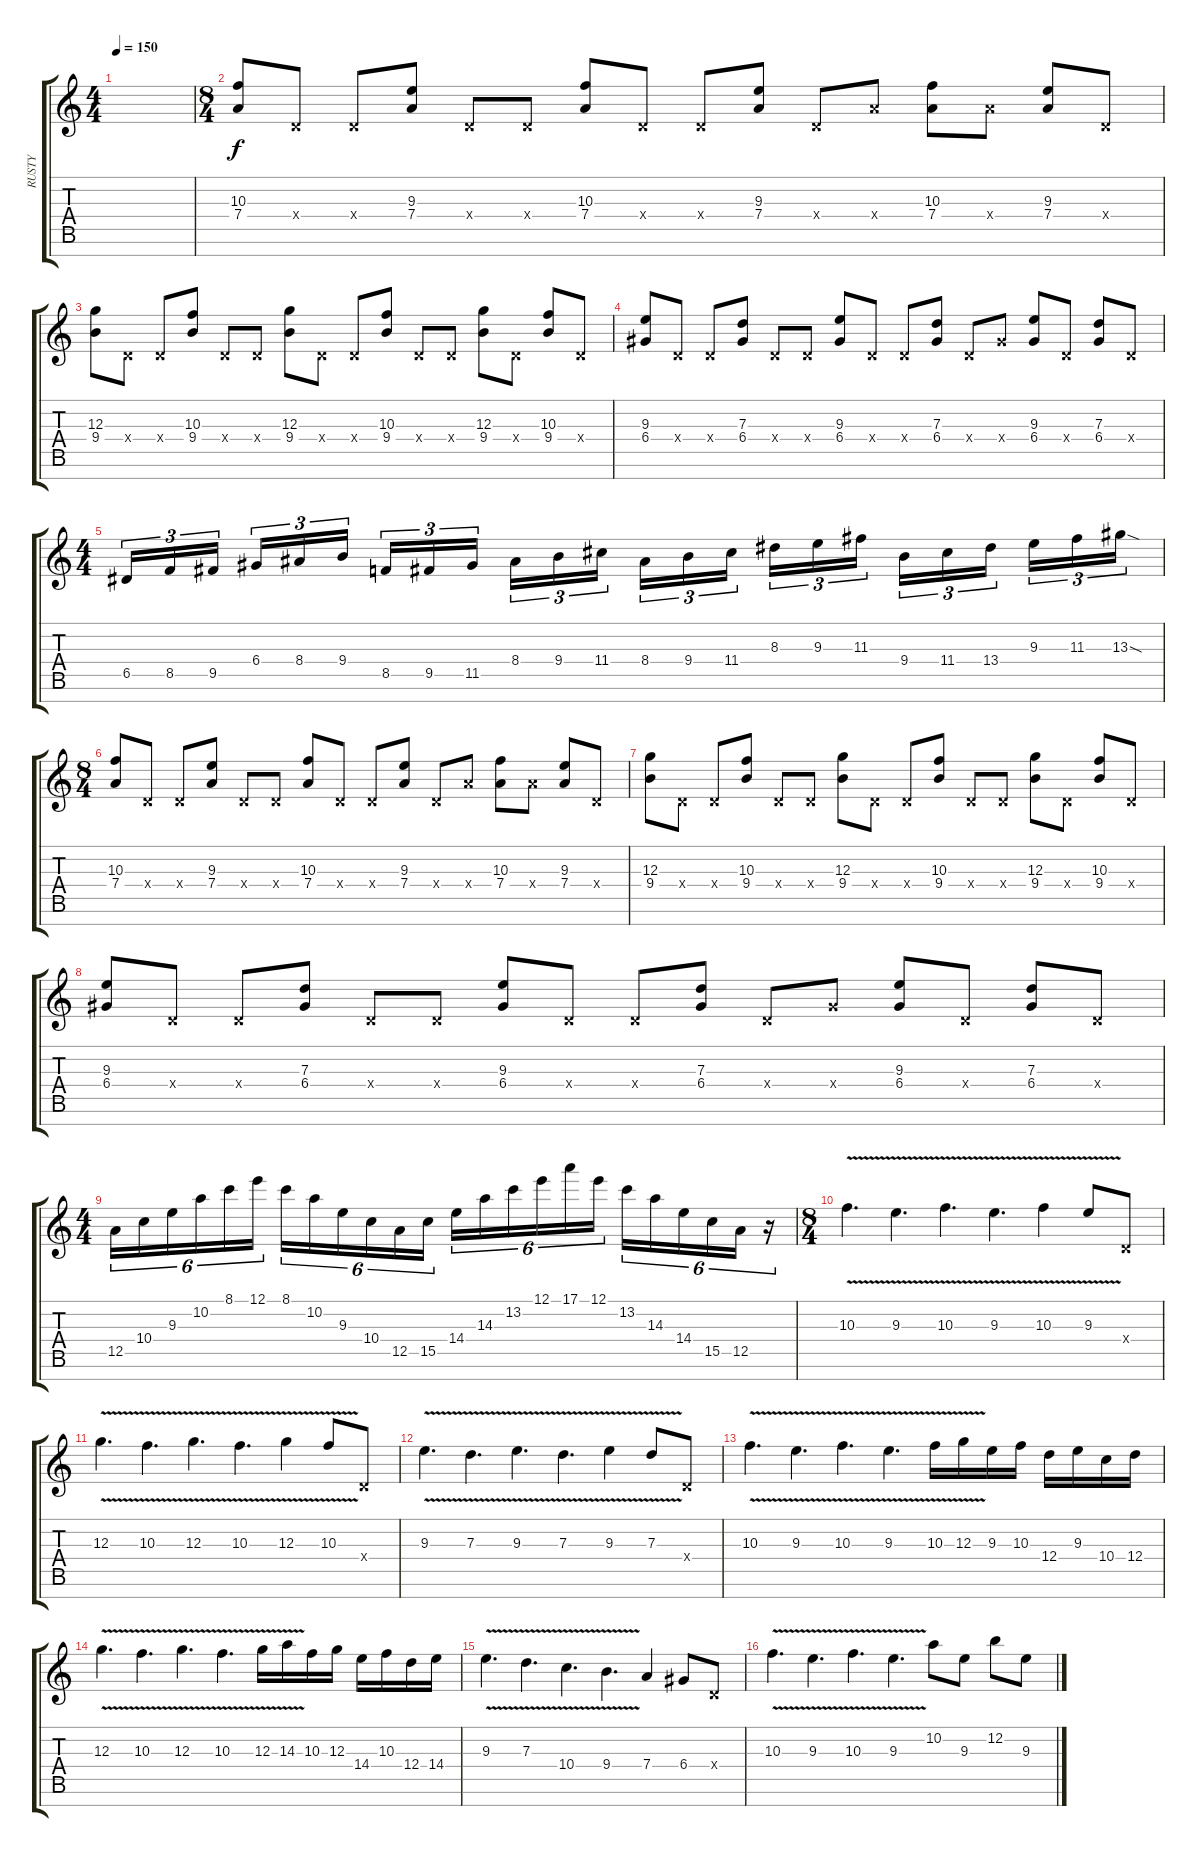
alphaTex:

\track ("RUSTY" "RUSTY") {instrument overdrivenguitar}
\staff {score tabs}
\tuning (E4 B3 G3 D3 A2 E2 B1) {hide}
\ts (4 4)
\tempo 150
\clef g2
\ks c
|
\ts (8 4)
(10.3 7.4).8 0.4{x}.8 0.4{x}.8 (9.3 7.4).8 0.4{x}.8 0.4{x}.8 (10.3 7.4).8 0.4{x}.8 0.4{x}.8 (9.3 7.4).8 0.4{x}.8 7.4{x}.8 (10.3 7.4).8 7.4{x}.8 (9.3 7.4).8 0.4{x}.8 |
(12.3 9.4).8 0.4{x}.8 0.4{x}.8 (10.3 9.4).8 0.4{x}.8 0.4{x}.8 (12.3 9.4).8 0.4{x}.8 0.4{x}.8 (10.3 9.4).8 0.4{x}.8 0.4{x}.8 (12.3 9.4).8 0.4{x}.8 (10.3 9.4).8 0.4{x}.8 |
(9.3 6.4).8 0.4{x}.8 0.4{x}.8 (7.3 6.4).8 0.4{x}.8 0.4{x}.8 (9.3 6.4).8 0.4{x}.8 0.4{x}.8 (7.3 6.4).8 0.4{x}.8 6.4{x}.8 (9.3 6.4).8 0.4{x}.8 (7.3 6.4).8 0.4{x}.8 |
\ts (4 4)
6.5.16{tu (3 2)} 8.5.16{tu (3 2)} 9.5.16{tu (3 2)} 6.4.16{tu (3 2)} 8.4.16{tu (3 2)} 9.4.16{tu (3 2)} 8.5.16{tu (3 2)} 9.5.16{tu (3 2)} 11.5.16{tu (3 2)} 8.4.16{tu (3 2)} 9.4.16{tu (3 2)} 11.4.16{tu (3 2)} 8.4.16{tu (3 2)} 9.4.16{tu (3 2)} 11.4.16{tu (3 2)} 8.3.16{tu (3 2)} 9.3.16{tu (3 2)} 11.3.16{tu (3 2)} 9.4.16{tu (3 2)} 11.4.16{tu (3 2)} 13.4.16{tu (3 2)} 9.3.16{tu (3 2)} 11.3.16{tu (3 2)} 13.3{sod}.16{tu (3 2)} |
\ts (8 4)
(10.3 7.4).8 0.4{x}.8 0.4{x}.8 (9.3 7.4).8 0.4{x}.8 0.4{x}.8 (10.3 7.4).8 0.4{x}.8 0.4{x}.8 (9.3 7.4).8 0.4{x}.8 7.4{x}.8 (10.3 7.4).8 7.4{x}.8 (9.3 7.4).8 0.4{x}.8 |
(12.3 9.4).8 0.4{x}.8 0.4{x}.8 (10.3 9.4).8 0.4{x}.8 0.4{x}.8 (12.3 9.4).8 0.4{x}.8 0.4{x}.8 (10.3 9.4).8 0.4{x}.8 0.4{x}.8 (12.3 9.4).8 0.4{x}.8 (10.3 9.4).8 0.4{x}.8 |
(9.3 6.4).8 0.4{x}.8 0.4{x}.8 (7.3 6.4).8 0.4{x}.8 0.4{x}.8 (9.3 6.4).8 0.4{x}.8 0.4{x}.8 (7.3 6.4).8 0.4{x}.8 6.4{x}.8 (9.3 6.4).8 0.4{x}.8 (7.3 6.4).8 0.4{x}.8 |
\ts (4 4)
12.5.16{tu (6 4)} 10.4.16{tu (6 4)} 9.3.16{tu (6 4)} 10.2.16{tu (6 4)} 8.1.16{tu (6 4)} 12.1.16{tu (6 4)} 8.1.16{tu (6 4)} 10.2.16{tu (6 4)} 9.3.16{tu (6 4)} 10.4.16{tu (6 4)} 12.5.16{tu (6 4)} 15.5.16{tu (6 4)} 14.4.16{tu (6 4)} 14.3.16{tu (6 4)} 13.2.16{tu (6 4)} 12.1.16{tu (6 4)} 17.1.16{tu (6 4)} 12.1.16{tu (6 4)} 13.2.16{tu (6 4)} 14.3.16{tu (6 4)} 14.4.16{tu (6 4)} 15.5.16{tu (6 4)} 12.5.16{tu (6 4)} r.16{tu (6 4)} |
\ts (8 4)
10.3{v}.4{d} 9.3{v}.4{d} 10.3{v}.4{d} 9.3{v}.4{d} 10.3{v}.4 9.3{v}.8 0.4{x}.8 |
12.3{v}.4{d} 10.3{v}.4{d} 12.3{v}.4{d} 10.3{v}.4{d} 12.3{v}.4 10.3{v}.8 0.4{x}.8 |
9.3{v}.4{d} 7.3{v}.4{d} 9.3{v}.4{d} 7.3{v}.4{d} 9.3{v}.4 7.3{v}.8 0.4{x}.8 |
10.3{v}.4{d} 9.3{v}.4{d} 10.3{v}.4{d} 9.3{v}.4{d} 10.3{v}.16 12.3{v}.16 9.3.16 10.3.16 12.4.16 9.3.16 10.4.16 12.4.16 |
12.3{v}.4{d} 10.3{v}.4{d} 12.3{v}.4{d} 10.3{v}.4{d} 12.3{v}.16 14.3{v}.16 10.3.16 12.3.16 14.4.16 10.3.16 12.4.16 14.4.16 |
9.3{v}.4{d} 7.3{v}.4{d} 10.4{v}.4{d} 9.4{v}.4{d} 7.4.4 6.4.8 0.4{x}.8 |
10.3{v}.4{d} 9.3{v}.4{d} 10.3{v}.4{d} 9.3{v}.4{d} 10.2.8 9.3.8 12.2.8 9.3.8
